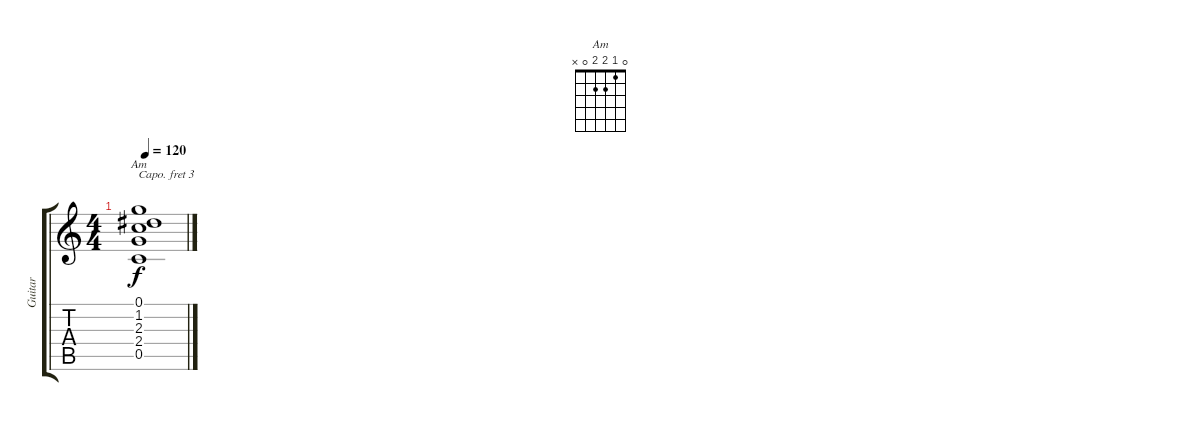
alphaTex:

\track ("Guitar" "Guitar") {instrument electricguitarclean}
\staff {score tabs}
\capo 3
\tuning (E4 B3 G3 D3 A2 E2) {hide}
\chord ("Am" 0 1 2 2 0 x)
\ts (4 4)
\tempo 120
\clef g2
\ks c
(0.1 1.2 2.3 2.4 0.5).1{ch "Am" dy f}
